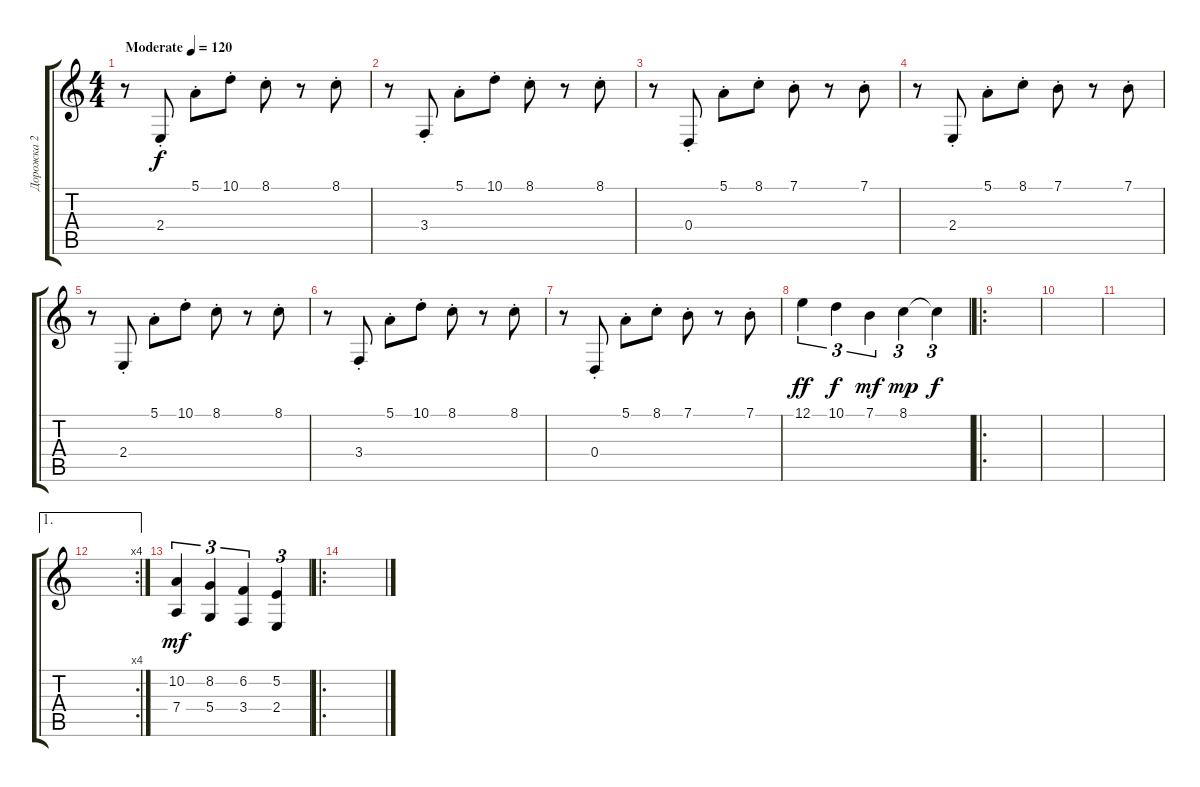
\track ("Дорожка 2" "Дорожка 2") {instrument synthbrass1}
\staff {score tabs}
\tuning (E4 B3 G3 D3 A2 E2) {hide}
\ts (4 4)
\tempo (120 "Moderate")
\clef g2
\ks c
r.8{dy f instrument synthbrass1} 2.4{st}.8 5.1{st}.8 10.1{st}.8 8.1{st}.8 r.8 8.1{st}.8 |
r.8 3.4{st}.8 5.1{st}.8 10.1{st}.8 8.1{st}.8 r.8 8.1{st}.8 |
r.8 0.4{st}.8 5.1{st}.8 8.1{st}.8 7.1{st}.8 r.8 7.1{st}.8 |
r.8 2.4{st}.8 5.1{st}.8 8.1{st}.8 7.1{st}.8 r.8 7.1{st}.8 |
r.8 2.4{st}.8 5.1{st}.8 10.1{st}.8 8.1{st}.8 r.8 8.1{st}.8 |
r.8 3.4{st}.8 5.1{st}.8 10.1{st}.8 8.1{st}.8 r.8 8.1{st}.8 |
r.8 0.4{st}.8 5.1{st}.8 8.1{st}.8 7.1{st}.8 r.8 7.1{st}.8 |
12.1.4{tu (3 2) dy ff} 10.1.4{tu (3 2) dy f} 7.1.4{tu (3 2) dy mf} 8.1.4{tu (3 2) dy mp} 8.1{t}.4{tu (3 2) dy f} |
\ro
|
|
|
\ae 1
\rc 4
|
(10.2 7.4).4{tu (3 2) dy mf instrument synthdrum} (8.2 5.4).4{tu (3 2)} (6.2 3.4).4{tu (3 2)} (5.2 2.4).4{tu (3 2)} |
\ro
